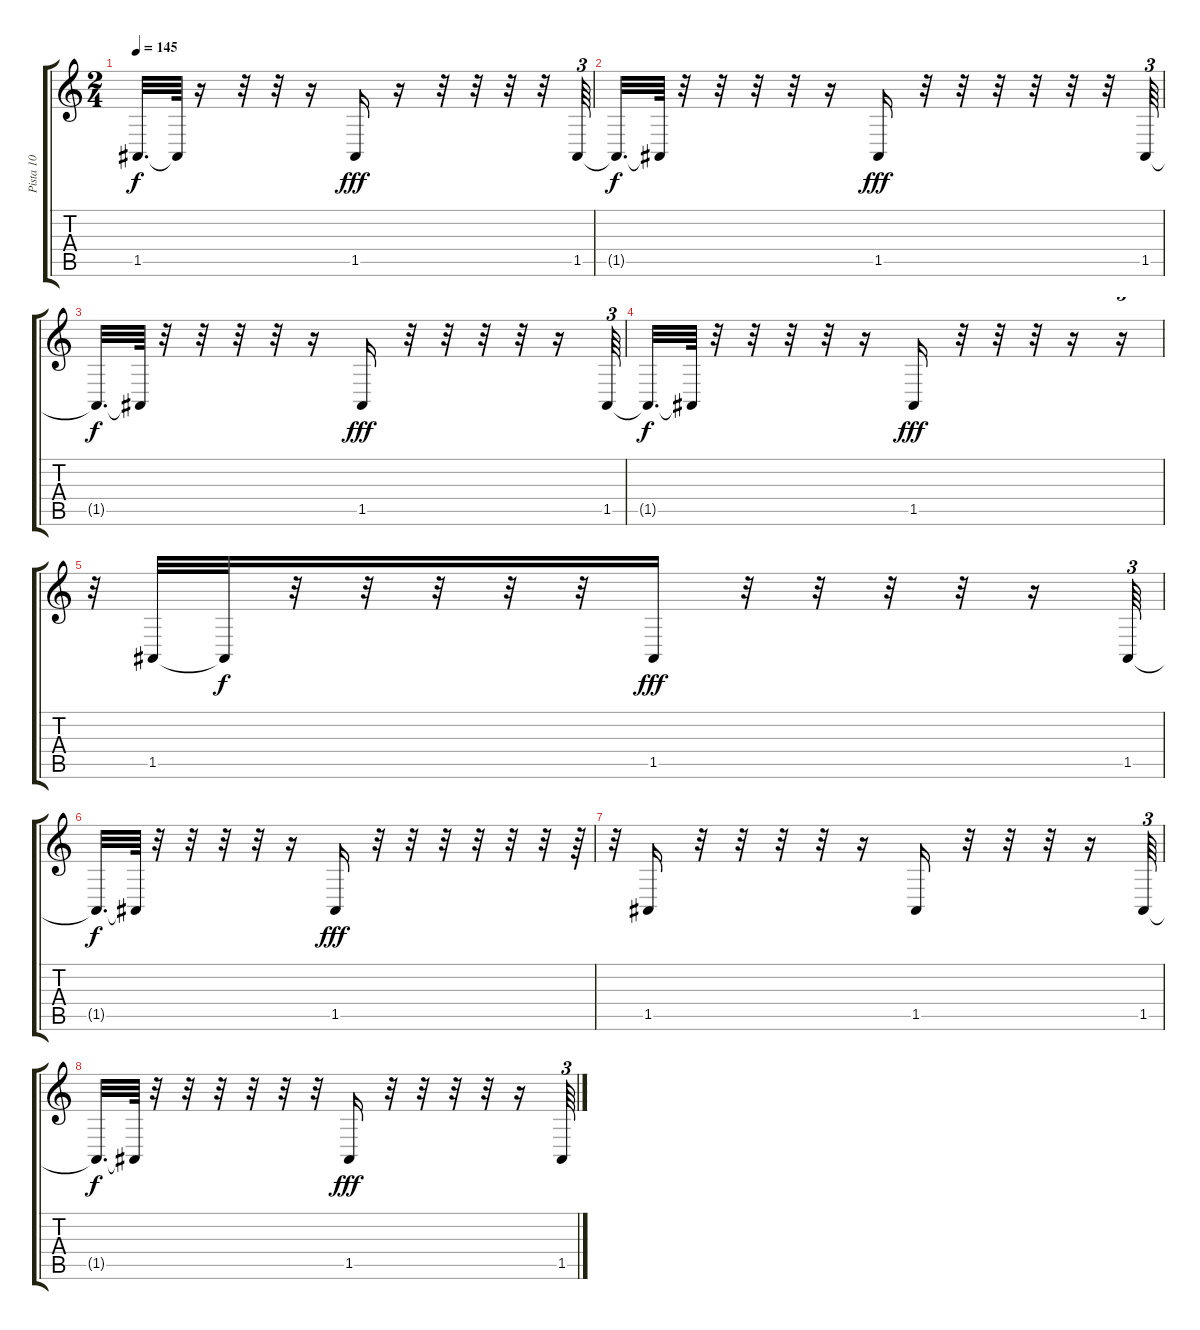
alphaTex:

\track ("Pista 10" "Pista 10") {instrument acousticgrandpiano}
\staff {score tabs}
\tuning (E4 B3 G3 D3 A2 E2) {hide}
\ts (2 4)
\tempo 145
\clef g2
\ks c
1.5{t}.32{d dy f} 1.5{t}.64 r.16 r.32 r.32 r.16 1.5.16{dy fff} r.16 r.32 r.32 r.32 r.32 1.5.64{tu (3 2)} |
1.5{t}.32{d dy f} 1.5{t}.64 r.32 r.32 r.32 r.32 r.16 1.5.16{dy fff} r.32 r.32 r.32 r.32 r.32 r.32 1.5.64{tu (3 2)} |
1.5{t}.32{d dy f} 1.5{t}.64 r.32 r.32 r.32 r.32 r.16 1.5.16{dy fff} r.32 r.32 r.32 r.32 r.16 1.5.64{tu (3 2)} |
1.5{t}.32{d dy f} 1.5{t}.64 r.32 r.32 r.32 r.32 r.16 1.5.16{dy fff} r.32 r.32 r.32 r.16 r.16{tu (3 2)} |
r.32{tu (3 2)} 1.5.32 1.5{t}.32{dy f} r.32 r.32 r.32 r.32 r.32 1.5.16{dy fff} r.32 r.32 r.32 r.32 r.16 1.5.64{tu (3 2)} |
1.5{t}.32{d dy f} 1.5{t}.64 r.32 r.32 r.32 r.32 r.16 1.5.16{dy fff} r.32 r.32 r.32 r.32 r.32 r.32 r.64{tu (3 2)} |
r.32{tu (3 2)} 1.5.16 r.32 r.32 r.32 r.32 r.16 1.5.16 r.32 r.32 r.32 r.16 1.5.64{tu (3 2)} |
1.5{t}.32{d dy f} 1.5{t}.64 r.32 r.32 r.32 r.32 r.32 r.32 1.5.16{dy fff} r.32 r.32 r.32 r.32 r.16 1.5.64{tu (3 2)}
